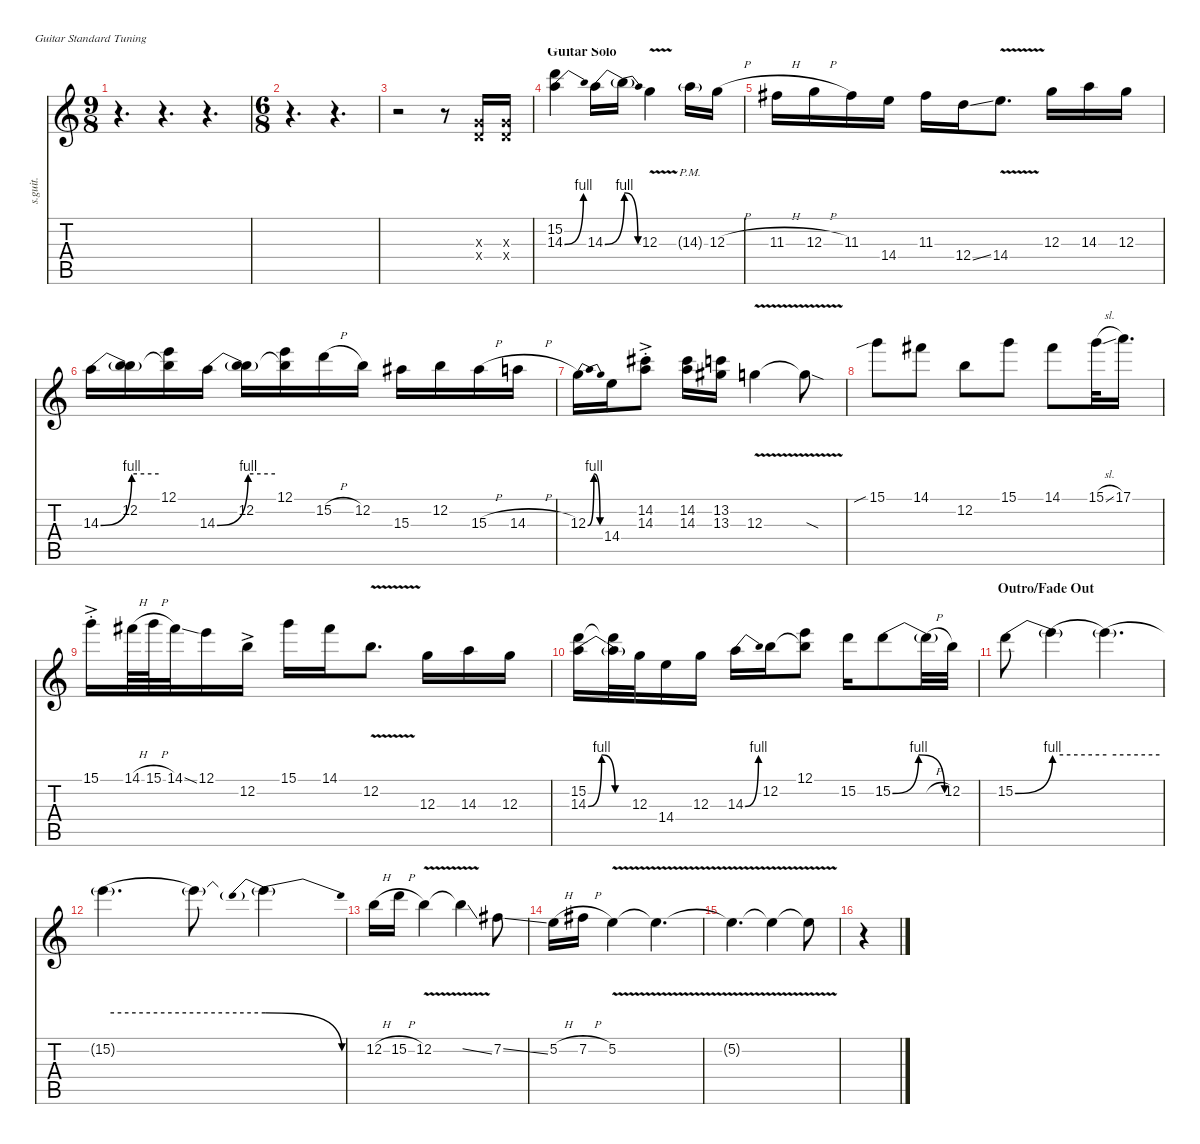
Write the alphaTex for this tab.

\defaultSystemsLayout 4
\hideDynamics
\bracketExtendMode nobrackets
\track ("James Hetfield - Lead Guitar" "s.guit.") {instrument distortionguitar}
\staff {score tabs}
\tuning (E4 B3 G3 D3 A2 E2)
\ts (9 8)
\beaming (8 2 2 2 2)
\tempo (71 hide)
\clef g2
\ks c
r.4{d dy ff} r.4{d} r.4{d} |
\ts (6 8)
\beaming (8 2 2 2 2)
r.4{d} r.4{d} |
r.2 r.8 (0.3{x} 0.4{x}).16{lyrics (0 "") lyrics (1 "") lyrics (2 "") lyrics (3 "") lyrics (4 "")} (0.3{x} 0.4{x}).16{lyrics (0 "") lyrics (1 "") lyrics (2 "") lyrics (3 "") lyrics (4 "")} |
\section ("" "Guitar Solo")
(15.2 14.3{be (bend 0 0 15 4)}).4{lyrics (0 "") lyrics (1 "") lyrics (2 "") lyrics (3 "") lyrics (4 "")} 14.3{be (bend 0 0 15 4)}.16{lyrics (0 "") lyrics (1 "") lyrics (2 "") lyrics (3 "") lyrics (4 "")} 14.3{be (release 0 4 30 0) t}.16{lyrics (0 "") lyrics (1 "") lyrics (2 "") lyrics (3 "") lyrics (4 "")} 12.3{v}.4{lyrics (0 "") lyrics (1 "") lyrics (2 "") lyrics (3 "") lyrics (4 "")} 14.3{g pm}.16{lyrics (0 "") lyrics (1 "") lyrics (2 "") lyrics (3 "") lyrics (4 "") dy fff} 12.3{h}.16{lyrics (0 "") lyrics (1 "") lyrics (2 "") lyrics (3 "") lyrics (4 "") dy ff} |
11.3{h acc #}.16{lyrics (0 "") lyrics (1 "") lyrics (2 "") lyrics (3 "") lyrics (4 "")} 12.3{h}.16{lyrics (0 "") lyrics (1 "") lyrics (2 "") lyrics (3 "") lyrics (4 "")} 11.3{acc #}.16{lyrics (0 "") lyrics (1 "") lyrics (2 "") lyrics (3 "") lyrics (4 "")} 14.4.16{lyrics (0 "") lyrics (1 "") lyrics (2 "") lyrics (3 "") lyrics (4 "")} 11.3{acc #}.16{lyrics (0 "") lyrics (1 "") lyrics (2 "") lyrics (3 "") lyrics (4 "")} 12.4{ss}.16{lyrics (0 "") lyrics (1 "") lyrics (2 "") lyrics (3 "") lyrics (4 "")} 14.4{v}.8{d lyrics (0 "") lyrics (1 "") lyrics (2 "") lyrics (3 "") lyrics (4 "")} 12.3.16{lyrics (0 "") lyrics (1 "") lyrics (2 "") lyrics (3 "") lyrics (4 "")} 14.3.16{lyrics (0 "") lyrics (1 "") lyrics (2 "") lyrics (3 "") lyrics (4 "")} 12.3.16{lyrics (0 "") lyrics (1 "") lyrics (2 "") lyrics (3 "") lyrics (4 "")} |
14.3{be (bend 0 0 15 4)}.16{lyrics (0 "") lyrics (1 "") lyrics (2 "") lyrics (3 "") lyrics (4 "")} (12.2 14.3{be (hold 0 4 60 4) t}).16{lyrics (0 "") lyrics (1 "") lyrics (2 "") lyrics (3 "") lyrics (4 "")} (12.1 12.2{t}).16{lyrics (0 "") lyrics (1 "") lyrics (2 "") lyrics (3 "") lyrics (4 "")} 14.3{be (bend 0 0 15 4)}.16{lyrics (0 "") lyrics (1 "") lyrics (2 "") lyrics (3 "") lyrics (4 "")} (12.2 14.3{be (hold 0 4 60 4) t}).16{lyrics (0 "") lyrics (1 "") lyrics (2 "") lyrics (3 "") lyrics (4 "")} (12.1 12.2{t}).16{lyrics (0 "") lyrics (1 "") lyrics (2 "") lyrics (3 "") lyrics (4 "")} 15.2{h}.16{lyrics (0 "") lyrics (1 "") lyrics (2 "") lyrics (3 "") lyrics (4 "")} 12.2.16{lyrics (0 "") lyrics (1 "") lyrics (2 "") lyrics (3 "") lyrics (4 "")} 15.3{acc #}.16{lyrics (0 "") lyrics (1 "") lyrics (2 "") lyrics (3 "") lyrics (4 "")} 12.2.16{lyrics (0 "") lyrics (1 "") lyrics (2 "") lyrics (3 "") lyrics (4 "")} 15.3{h acc #}.16{lyrics (0 "") lyrics (1 "") lyrics (2 "") lyrics (3 "") lyrics (4 "")} 14.3{h}.16{lyrics (0 "") lyrics (1 "") lyrics (2 "") lyrics (3 "") lyrics (4 "")} |
12.3{be (bendrelease 0 0 30 4 30 4 60 0)}.16{lyrics (0 "") lyrics (1 "") lyrics (2 "") lyrics (3 "") lyrics (4 "")} 14.4.16{lyrics (0 "") lyrics (1 "") lyrics (2 "") lyrics (3 "") lyrics (4 "")} (14.2{ac st acc #} 14.3{ac st}).8{lyrics (0 "") lyrics (1 "") lyrics (2 "") lyrics (3 "") lyrics (4 "")} (14.2{acc #} 14.3).16{lyrics (0 "") lyrics (1 "") lyrics (2 "") lyrics (3 "") lyrics (4 "")} (13.2 13.3{acc #}).16{lyrics (0 "") lyrics (1 "") lyrics (2 "") lyrics (3 "") lyrics (4 "")} 12.3{v}.4{lyrics (0 "") lyrics (1 "") lyrics (2 "") lyrics (3 "") lyrics (4 "")} 12.3{v sod t}.8{lyrics (0 "") lyrics (1 "") lyrics (2 "") lyrics (3 "") lyrics (4 "") dy f} |
15.1{sib}.8{lyrics (0 "") lyrics (1 "") lyrics (2 "") lyrics (3 "") lyrics (4 "") dy ff} 14.1{acc #}.8{lyrics (0 "") lyrics (1 "") lyrics (2 "") lyrics (3 "") lyrics (4 "")} 12.2.8{lyrics (0 "") lyrics (1 "") lyrics (2 "") lyrics (3 "") lyrics (4 "")} 15.1.8{lyrics (0 "") lyrics (1 "") lyrics (2 "") lyrics (3 "") lyrics (4 "")} 14.1{acc #}.8{lyrics (0 "") lyrics (1 "") lyrics (2 "") lyrics (3 "") lyrics (4 "")} 15.1{sl}.32{lyrics (0 "") lyrics (1 "") lyrics (2 "") lyrics (3 "") lyrics (4 "")} 17.1.16{d lyrics (0 "") lyrics (1 "") lyrics (2 "") lyrics (3 "") lyrics (4 "")} |
15.1{ac st}.16{lyrics (0 "") lyrics (1 "") lyrics (2 "") lyrics (3 "") lyrics (4 "") dy f} 14.1{h acc #}.64{lyrics (0 "") lyrics (1 "") lyrics (2 "") lyrics (3 "") lyrics (4 "") dy ff} 15.1{h}.64{lyrics (0 "") lyrics (1 "") lyrics (2 "") lyrics (3 "") lyrics (4 "")} 14.1{ss acc #}.32{lyrics (0 "") lyrics (1 "") lyrics (2 "") lyrics (3 "") lyrics (4 "")} 12.1.16{lyrics (0 "") lyrics (1 "") lyrics (2 "") lyrics (3 "") lyrics (4 "")} 12.2{ac}.16{lyrics (0 "") lyrics (1 "") lyrics (2 "") lyrics (3 "") lyrics (4 "")} 15.1.16{lyrics (0 "") lyrics (1 "") lyrics (2 "") lyrics (3 "") lyrics (4 "")} 14.1{acc #}.16{lyrics (0 "") lyrics (1 "") lyrics (2 "") lyrics (3 "") lyrics (4 "")} 12.2{v}.8{d lyrics (0 "") lyrics (1 "") lyrics (2 "") lyrics (3 "") lyrics (4 "")} 12.3.16{lyrics (0 "") lyrics (1 "") lyrics (2 "") lyrics (3 "") lyrics (4 "")} 14.3.16{lyrics (0 "") lyrics (1 "") lyrics (2 "") lyrics (3 "") lyrics (4 "")} 12.3.16{lyrics (0 "") lyrics (1 "") lyrics (2 "") lyrics (3 "") lyrics (4 "")} |
(15.2 14.3{be (bendrelease 0 0 30 4 30 4 60 0)}).16{lyrics (0 "") lyrics (1 "") lyrics (2 "") lyrics (3 "") lyrics (4 "")} (15.2{t} 14.3{be (hold 0 0 60 0) t}).32{lyrics (0 "") lyrics (1 "") lyrics (2 "") lyrics (3 "") lyrics (4 "")} 12.3.32{lyrics (0 "") lyrics (1 "") lyrics (2 "") lyrics (3 "") lyrics (4 "")} 14.4.16{lyrics (0 "") lyrics (1 "") lyrics (2 "") lyrics (3 "") lyrics (4 "")} 12.3.16{lyrics (0 "") lyrics (1 "") lyrics (2 "") lyrics (3 "") lyrics (4 "")} 14.3{be (bend 0 0 15 4)}.16{lyrics (0 "") lyrics (1 "") lyrics (2 "") lyrics (3 "") lyrics (4 "")} 12.2.16{lyrics (0 "") lyrics (1 "") lyrics (2 "") lyrics (3 "") lyrics (4 "")} (12.1 12.2{t}).8{lyrics (0 "") lyrics (1 "") lyrics (2 "") lyrics (3 "") lyrics (4 "")} 15.2.16{lyrics (0 "") lyrics (1 "") lyrics (2 "") lyrics (3 "") lyrics (4 "")} 15.2{be (bendrelease 0 0 30 4 30 4 60 0)}.8{lyrics (0 "") lyrics (1 "") lyrics (2 "") lyrics (3 "") lyrics (4 "")} 15.2{h t}.32{lyrics (0 "") lyrics (1 "") lyrics (2 "") lyrics (3 "") lyrics (4 "")} 12.2.32{lyrics (0 "") lyrics (1 "") lyrics (2 "") lyrics (3 "") lyrics (4 "")} |
\section ("" "Outro/Fade Out")
15.2{be (bend 0 0 15 4)}.8{lyrics (0 "") lyrics (1 "") lyrics (2 "") lyrics (3 "") lyrics (4 "")} 15.2{be (hold 0 4 60 4) t}.4{lyrics (0 "") lyrics (1 "") lyrics (2 "") lyrics (3 "") lyrics (4 "")} 15.2{be (hold 0 4 60 4) t}.4{d lyrics (0 "") lyrics (1 "") lyrics (2 "") lyrics (3 "") lyrics (4 "")} |
15.2{be (hold 0 4 60 4) t}.4{d lyrics (0 "") lyrics (1 "") lyrics (2 "") lyrics (3 "") lyrics (4 "")} 15.2{t}.8{lyrics (0 "") lyrics (1 "") lyrics (2 "") lyrics (3 "") lyrics (4 "")} 15.2{be (prebendrelease 0 4 30 0) t}.4{lyrics (0 "") lyrics (1 "") lyrics (2 "") lyrics (3 "") lyrics (4 "")} |
12.2{h}.16{lyrics (0 "") lyrics (1 "") lyrics (2 "") lyrics (3 "") lyrics (4 "")} 15.2{h}.16{lyrics (0 "") lyrics (1 "") lyrics (2 "") lyrics (3 "") lyrics (4 "")} 12.2{v}.4{lyrics (0 "") lyrics (1 "") lyrics (2 "") lyrics (3 "") lyrics (4 "")} 12.2{v ss t}.4{lyrics (0 "") lyrics (1 "") lyrics (2 "") lyrics (3 "") lyrics (4 "")} 7.2{ss acc #}.8{lyrics (0 "") lyrics (1 "") lyrics (2 "") lyrics (3 "") lyrics (4 "")} |
5.2{h}.16{lyrics (0 "") lyrics (1 "") lyrics (2 "") lyrics (3 "") lyrics (4 "")} 7.2{h acc #}.16{lyrics (0 "") lyrics (1 "") lyrics (2 "") lyrics (3 "") lyrics (4 "")} 5.2{v}.4{lyrics (0 "") lyrics (1 "") lyrics (2 "") lyrics (3 "") lyrics (4 "")} 5.2{v t}.4{d lyrics (0 "") lyrics (1 "") lyrics (2 "") lyrics (3 "") lyrics (4 "")} |
5.2{v t}.4{d lyrics (0 "") lyrics (1 "") lyrics (2 "") lyrics (3 "") lyrics (4 "")} 5.2{v t}.4{lyrics (0 "") lyrics (1 "") lyrics (2 "") lyrics (3 "") lyrics (4 "")} 5.2{v t}.8{lyrics (0 "") lyrics (1 "") lyrics (2 "") lyrics (3 "") lyrics (4 "")} |
r.4
